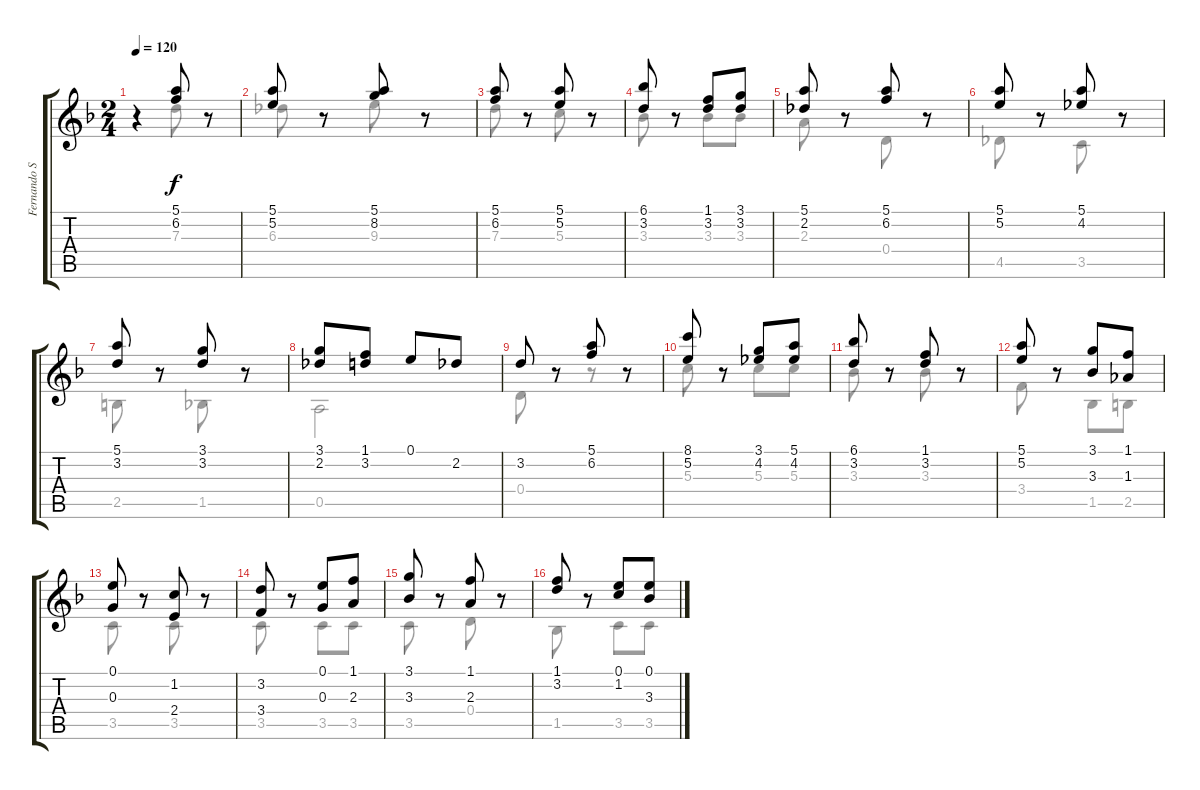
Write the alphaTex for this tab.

\track ("Fernando Sor" "Fernando S") {instrument acousticguitarnylon}
\staff {score tabs}
\tuning (E4 B3 G3 D3 A2 E2) {hide}
\voice
\ts (2 4)
\tempo 120
\clef g2
\ks f
r.4{dy f instrument acousticguitarnylon} (5.1 6.2).8 r.8 |
(5.1 5.2).8 r.8 (5.1 8.2).8 r.8 |
(5.1 6.2).8 r.8 (5.1 5.2).8 r.8 |
(6.1 3.2).8 r.8 (1.1 3.2).8 (3.1 3.2).8 |
(5.1 2.2).8 r.8 (5.1 6.2).8 r.8 |
(5.1 5.2).8 r.8 (5.1 4.2).8 r.8 |
(5.1 3.2).8 r.8 (3.1 3.2).8 r.8 |
(3.1 2.2).8 (1.1 3.2).8 0.1.8 2.2.8 |
3.2.8 r.8 (5.1 6.2).8 r.8 |
(8.1 5.2).8 r.8 (3.1 4.2).8 (5.1 4.2).8 |
(6.1 3.2).8 r.8 (1.1 3.2).8 r.8 |
(5.1 5.2).8 r.8 (3.1 3.3).8 (1.1 1.3).8 |
(0.1 0.3).8 r.8 (1.2 2.4).8 r.8 |
(3.2 3.4).8 r.8 (0.1 0.3).8 (1.1 2.3).8 |
(3.1 3.3).8 r.8 (1.1 2.3).8 r.8 |
(1.1 3.2).8 r.8 (0.1 1.2).8 (0.1 3.3).8
\voice
\clef g2
\ottava regular
\simile none
\ks f
r.4{dy f} 7.3.8 r.8 |
6.3.8 r.8 9.3.8 r.8 |
7.3.8 r.8 5.3.8 r.8 |
3.3.8 r.8 3.3.8 3.3.8 |
2.3.8 r.8 0.4.8 r.8 |
4.5.8 r.8 3.5.8 r.8 |
2.5.8 r.8 1.5.8 r.8 |
0.5.2 |
0.4.8 r.8 r.8 r.8 |
5.3.8 r.8 5.3.8 5.3.8 |
3.3.8 r.8 3.3.8 r.8 |
3.4.8 r.8 1.5.8 2.5.8 |
3.5.8 r.8 3.5.8 r.8 |
3.5.8 r.8 3.5.8 3.5.8 |
3.5.8 r.8 0.4.8 r.8 |
1.5.8 r.8 3.5.8 3.5.8
